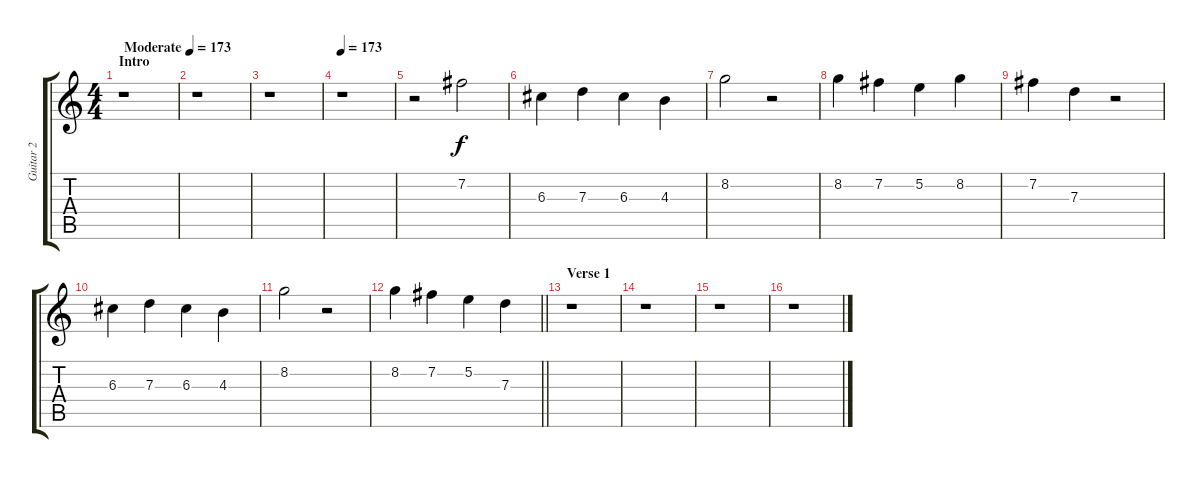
\track ("Guitar 2" "Guitar 2") {instrument distortionguitar}
\staff {score tabs}
\tuning (E4 B3 G3 D3 A2 D2) {hide}
\ts (4 4)
\section ("" "Intro")
\tempo (173 "Moderate")
\tempo 170
\tempo (173 "Moderate")
\clef g2
\ks c
r.1{dy f instrument distortionguitar} |
r.1 |
r.1 |
\tempo 173
r.1 |
r.2 7.2.2 |
6.3.4 7.3.4 6.3.4 4.3.4 |
8.2.2 r.2 |
8.2.4 7.2.4 5.2.4 8.2.4 |
7.2.4 7.3.4 r.2 |
6.3.4 7.3.4 6.3.4 4.3.4 |
8.2.2 r.2 |
\barLineRight lightlight
8.2.4 7.2.4 5.2.4 7.3.4 |
\section ("" "Verse 1")
r.1 |
r.1 |
r.1 |
r.1
